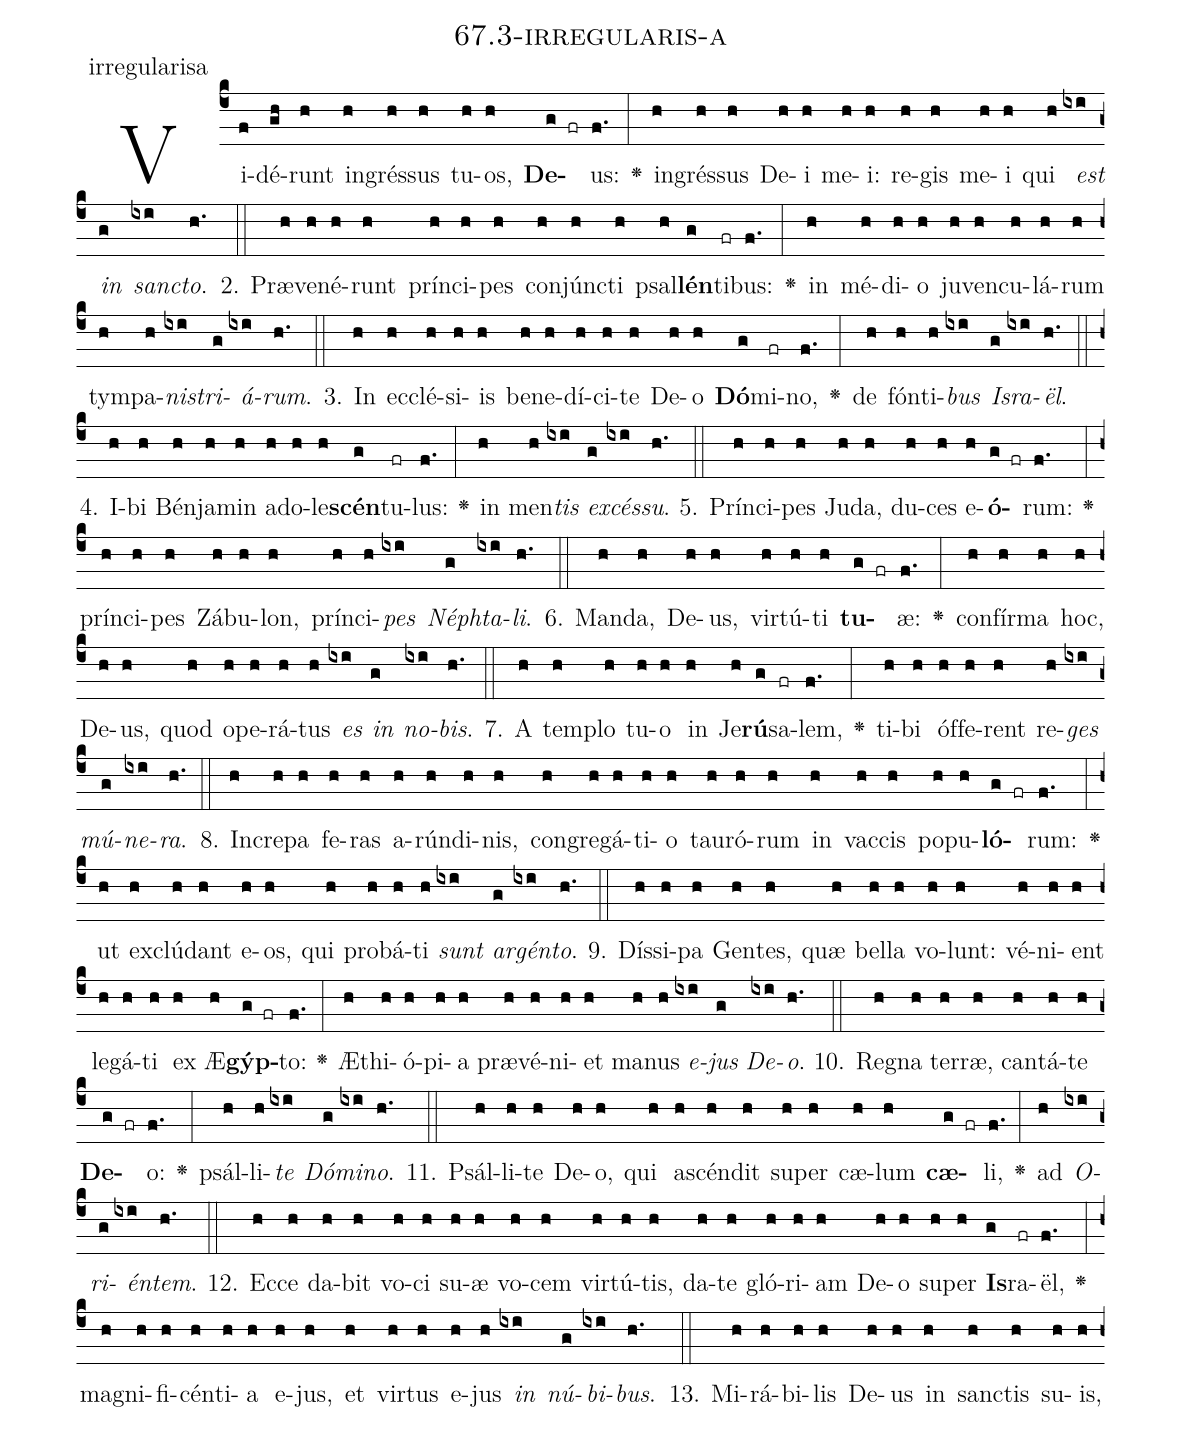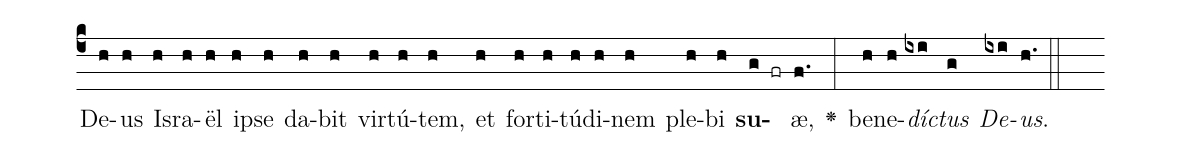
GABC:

name: 67.3-irregularis-a;
annotation: irregularisa;
%%
(c4)Vi(f)dé(gh)runt(h) in(h)grés(h)sus(h) tu(h)os,(h) <b>De</b>(g fr)us:(f.) <v>\greheightstar</v>(:) in(h)grés(h)sus(h) De(h)i(h) me(h)i:(h) re(h)gis(h) me(h)i(h) qui(h) <i>est</i>(ixi) <i>in</i>(g) <i>sanc</i>(ixi)<i>to</i>.(h.) (::)
2. Præ(h)ve(h)né(h)runt(h) prín(h)ci(h)pes(h) con(h)júnc(h)ti(h) psal(h)<b>lén</b>(g)ti(fr)bus:(f.) <v>\greheightstar</v>(:) in(h) mé(h)di(h)o(h) ju(h)ven(h)cu(h)lá(h)rum(h) tym(h)pa(h)<i>nis</i>(ixi)<i>tri</i>(g)<i>á</i>(ixi)<i>rum</i>.(h.) (::)
3. In(h) ec(h)clé(h)si(h)is(h) be(h)ne(h)dí(h)ci(h)te(h) De(h)o(h) <b>Dó</b>(g)mi(fr)no,(f.) <v>\greheightstar</v>(:) de(h) fón(h)ti(h)<i>bus</i>(ixi) <i>Is</i>(g)<i>ra</i>(ixi)<i>ël</i>.(h.) (::)
4. I(h)bi(h) Bén(h)ja(h)min(h) ad(h)o(h)le(h)<b>scén</b>(g)tu(fr)lus:(f.) <v>\greheightstar</v>(:) in(h) men(h)<i>tis</i>(ixi) <i>ex</i>(g)<i>cés</i>(ixi)<i>su</i>.(h.) (::)
5. Prín(h)ci(h)pes(h) Ju(h)da,(h) du(h)ces(h) e(h)<b>ó</b>(g fr)rum:(f.) <v>\greheightstar</v>(:) prín(h)ci(h)pes(h) Zá(h)bu(h)lon,(h) prín(h)ci(h)<i>pes</i>(ixi) <i>Néph</i>(g)<i>ta</i>(ixi)<i>li</i>.(h.) (::)
6. Man(h)da,(h) De(h)us,(h) vir(h)tú(h)ti(h) <b>tu</b>(g fr)æ:(f.) <v>\greheightstar</v>(:) con(h)fír(h)ma(h) hoc,(h) De(h)us,(h) quod(h) o(h)pe(h)rá(h)tus(h) <i>es</i>(ixi) <i>in</i>(g) <i>no</i>(ixi)<i>bis</i>.(h.) (::)
7. A(h) tem(h)plo(h) tu(h)o(h) in(h) Je(h)<b>rú</b>(g)sa(fr)lem,(f.) <v>\greheightstar</v>(:) ti(h)bi(h) óf(h)fe(h)rent(h) re(h)<i>ges</i>(ixi) <i>mú</i>(g)<i>ne</i>(ixi)<i>ra</i>.(h.) (::)
8. In(h)cre(h)pa(h) fe(h)ras(h) a(h)rún(h)di(h)nis,(h) con(h)gre(h)gá(h)ti(h)o(h) tau(h)ró(h)rum(h) in(h) vac(h)cis(h) po(h)pu(h)<b>ló</b>(g fr)rum:(f.) <v>\greheightstar</v>(:) ut(h) ex(h)clú(h)dant(h) e(h)os,(h) qui(h) pro(h)bá(h)ti(h) <i>sunt</i>(ixi) <i>ar</i>(g)<i>gén</i>(ixi)<i>to</i>.(h.) (::)
9. Dís(h)si(h)pa(h) Gen(h)tes,(h) quæ(h) bel(h)la(h) vo(h)lunt:(h) vé(h)ni(h)ent(h) le(h)gá(h)ti(h) ex(h) Æ(h)<b>gýp</b>(g fr)to:(f.) <v>\greheightstar</v>(:) Æ(h)thi(h)ó(h)pi(h)a(h) præ(h)vé(h)ni(h)et(h) ma(h)nus(h) <i>e</i>(ixi)<i>jus</i>(g) <i>De</i>(ixi)<i>o</i>.(h.) (::)
10. Re(h)gna(h) ter(h)ræ,(h) can(h)tá(h)te(h) <b>De</b>(g fr)o:(f.) <v>\greheightstar</v>(:) psál(h)li(h)<i>te</i>(ixi) <i>Dó</i>(g)<i>mi</i>(ixi)<i>no</i>.(h.) (::)
11. Psál(h)li(h)te(h) De(h)o,(h) qui(h) a(h)scén(h)dit(h) su(h)per(h) cæ(h)lum(h) <b>cæ</b>(g fr)li,(f.) <v>\greheightstar</v>(:) ad(h) <i>O</i>(ixi)<i>ri</i>(g)<i>én</i>(ixi)<i>tem</i>.(h.) (::)
12. Ec(h)ce(h) da(h)bit(h) vo(h)ci(h) su(h)æ(h) vo(h)cem(h) vir(h)tú(h)tis,(h) da(h)te(h) gló(h)ri(h)am(h) De(h)o(h) su(h)per(h) <b>Is</b>(g)ra(fr)ël,(f.) <v>\greheightstar</v>(:) ma(h)gni(h)fi(h)cén(h)ti(h)a(h) e(h)jus,(h) et(h) vir(h)tus(h) e(h)jus(h) <i>in</i>(ixi) <i>nú</i>(g)<i>bi</i>(ixi)<i>bus</i>.(h.) (::)
13. Mi(h)rá(h)bi(h)lis(h) De(h)us(h) in(h) sanc(h)tis(h) su(h)is,(h) De(h)us(h) Is(h)ra(h)ël(h) ip(h)se(h) da(h)bit(h) vir(h)tú(h)tem,(h) et(h) for(h)ti(h)tú(h)di(h)nem(h) ple(h)bi(h) <b>su</b>(g fr)æ,(f.) <v>\greheightstar</v>(:) be(h)ne(h)<i>díc</i>(ixi)<i>tus</i>(g) <i>De</i>(ixi)<i>us</i>.(h.) (::)
